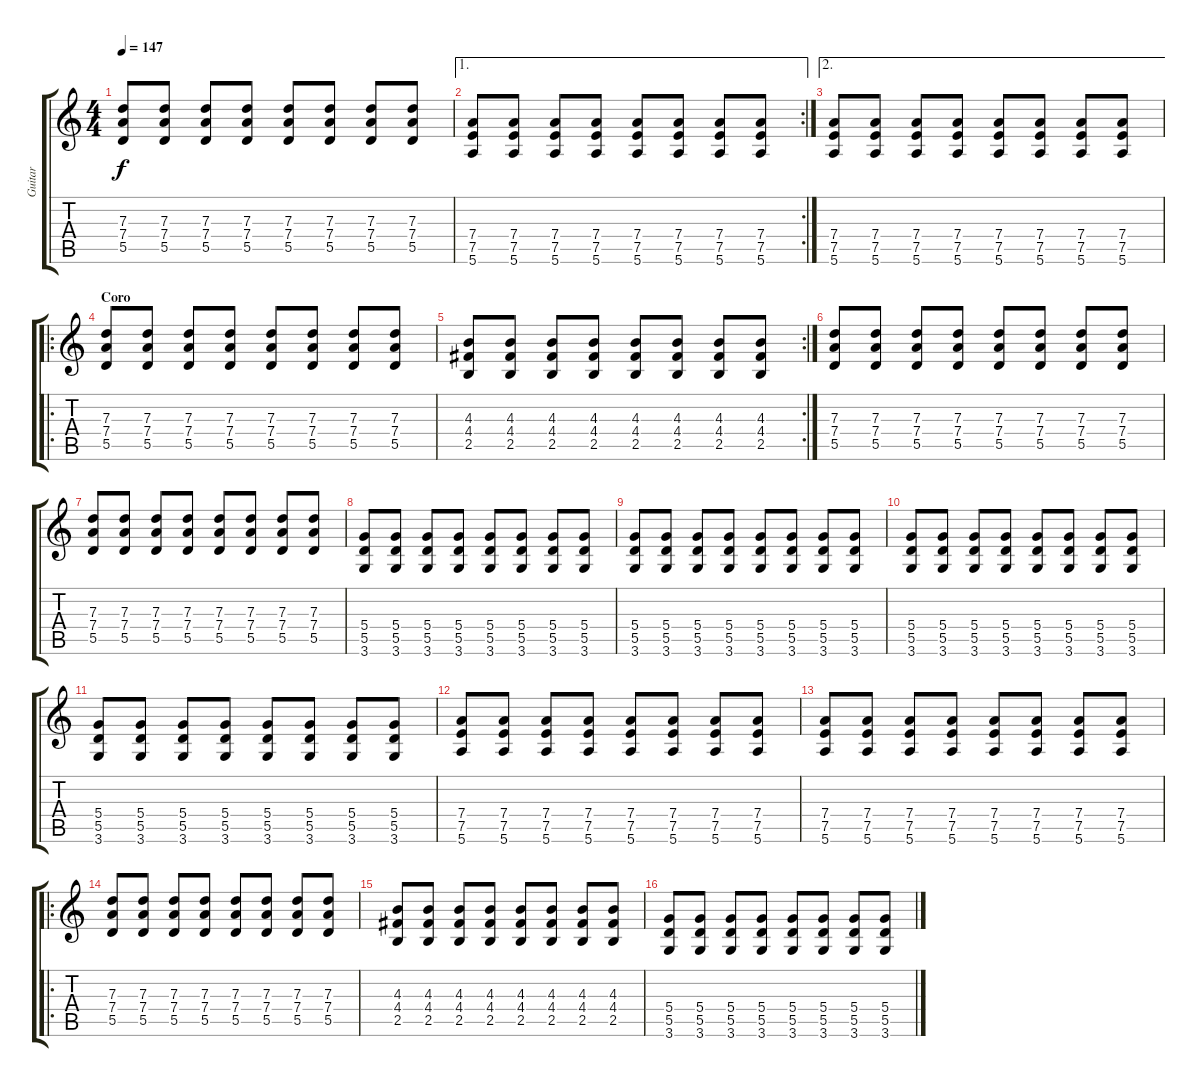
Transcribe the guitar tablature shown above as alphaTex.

\track ("Guitar" "Guitar") {instrument distortionguitar}
\staff {score tabs}
\tuning (E4 B3 G3 D3 A2 E2) {hide}
\ts (4 4)
\tempo 147
\clef g2
\ks c
(7.3 7.4 5.5).8{dy f} (7.3 7.4 5.5).8 (7.3 7.4 5.5).8 (7.3 7.4 5.5).8 (7.3 7.4 5.5).8 (7.3 7.4 5.5).8 (7.3 7.4 5.5).8 (7.3 7.4 5.5).8 |
\ae 1
\rc 2
(7.4 7.5 5.6).8 (7.4 7.5 5.6).8 (7.4 7.5 5.6).8 (7.4 7.5 5.6).8 (7.4 7.5 5.6).8 (7.4 7.5 5.6).8 (7.4 7.5 5.6).8 (7.4 7.5 5.6).8 |
\ae 2
(7.4 7.5 5.6).8 (7.4 7.5 5.6).8 (7.4 7.5 5.6).8 (7.4 7.5 5.6).8 (7.4 7.5 5.6).8 (7.4 7.5 5.6).8 (7.4 7.5 5.6).8 (7.4 7.5 5.6).8 |
\ro
\section ("" "Coro")
(7.3 7.4 5.5).8 (7.3 7.4 5.5).8 (7.3 7.4 5.5).8 (7.3 7.4 5.5).8 (7.3 7.4 5.5).8 (7.3 7.4 5.5).8 (7.3 7.4 5.5).8 (7.3 7.4 5.5).8 |
\rc 2
(4.3 4.4 2.5).8 (4.3 4.4 2.5).8 (4.3 4.4 2.5).8 (4.3 4.4 2.5).8 (4.3 4.4 2.5).8 (4.3 4.4 2.5).8 (4.3 4.4 2.5).8 (4.3 4.4 2.5).8 |
(7.3 7.4 5.5).8 (7.3 7.4 5.5).8 (7.3 7.4 5.5).8 (7.3 7.4 5.5).8 (7.3 7.4 5.5).8 (7.3 7.4 5.5).8 (7.3 7.4 5.5).8 (7.3 7.4 5.5).8 |
(7.3 7.4 5.5).8 (7.3 7.4 5.5).8 (7.3 7.4 5.5).8 (7.3 7.4 5.5).8 (7.3 7.4 5.5).8 (7.3 7.4 5.5).8 (7.3 7.4 5.5).8 (7.3 7.4 5.5).8 |
(5.4 5.5 3.6).8 (5.4 5.5 3.6).8 (5.4 5.5 3.6).8 (5.4 5.5 3.6).8 (5.4 5.5 3.6).8 (5.4 5.5 3.6).8 (5.4 5.5 3.6).8 (5.4 5.5 3.6).8 |
(5.4 5.5 3.6).8 (5.4 5.5 3.6).8 (5.4 5.5 3.6).8 (5.4 5.5 3.6).8 (5.4 5.5 3.6).8 (5.4 5.5 3.6).8 (5.4 5.5 3.6).8 (5.4 5.5 3.6).8 |
(5.4 5.5 3.6).8 (5.4 5.5 3.6).8 (5.4 5.5 3.6).8 (5.4 5.5 3.6).8 (5.4 5.5 3.6).8 (5.4 5.5 3.6).8 (5.4 5.5 3.6).8 (5.4 5.5 3.6).8 |
(5.4 5.5 3.6).8 (5.4 5.5 3.6).8 (5.4 5.5 3.6).8 (5.4 5.5 3.6).8 (5.4 5.5 3.6).8 (5.4 5.5 3.6).8 (5.4 5.5 3.6).8 (5.4 5.5 3.6).8 |
(7.4 7.5 5.6).8 (7.4 7.5 5.6).8 (7.4 7.5 5.6).8 (7.4 7.5 5.6).8 (7.4 7.5 5.6).8 (7.4 7.5 5.6).8 (7.4 7.5 5.6).8 (7.4 7.5 5.6).8 |
(7.4 7.5 5.6).8 (7.4 7.5 5.6).8 (7.4 7.5 5.6).8 (7.4 7.5 5.6).8 (7.4 7.5 5.6).8 (7.4 7.5 5.6).8 (7.4 7.5 5.6).8 (7.4 7.5 5.6).8 |
\ro
(7.3 7.4 5.5).8 (7.3 7.4 5.5).8 (7.3 7.4 5.5).8 (7.3 7.4 5.5).8 (7.3 7.4 5.5).8 (7.3 7.4 5.5).8 (7.3 7.4 5.5).8 (7.3 7.4 5.5).8 |
(4.3 4.4 2.5).8 (4.3 4.4 2.5).8 (4.3 4.4 2.5).8 (4.3 4.4 2.5).8 (4.3 4.4 2.5).8 (4.3 4.4 2.5).8 (4.3 4.4 2.5).8 (4.3 4.4 2.5).8 |
(5.4 5.5 3.6).8 (5.4 5.5 3.6).8 (5.4 5.5 3.6).8 (5.4 5.5 3.6).8 (5.4 5.5 3.6).8 (5.4 5.5 3.6).8 (5.4 5.5 3.6).8 (5.4 5.5 3.6).8
